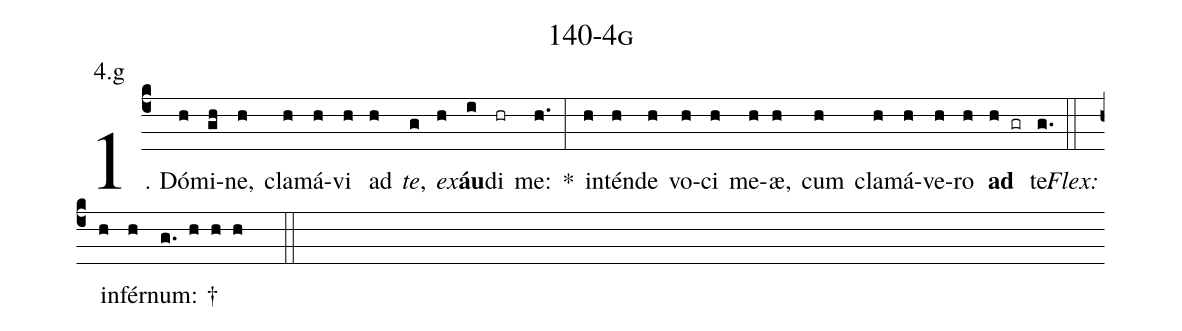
name: 140-4g;
annotation: 4.g;
%%
(c4)1. Dó(h)mi(gh)ne,(h) cla(h)má(h)vi(h) ad(h) <i>te</i>,(g) <i>ex</i>(h)<b>áu</b>(i)di(hr) me:(h.) *(:) in(h)tén(h)de(h) vo(h)ci(h) me(h)æ,(h) cum(h) cla(h)má(h)ve(h)ro(h) <b>ad</b>(h gr) te.(g.) (::)
<i>Flex:</i>()  in(h)fér(h)num: †(g. h h h  ::)
